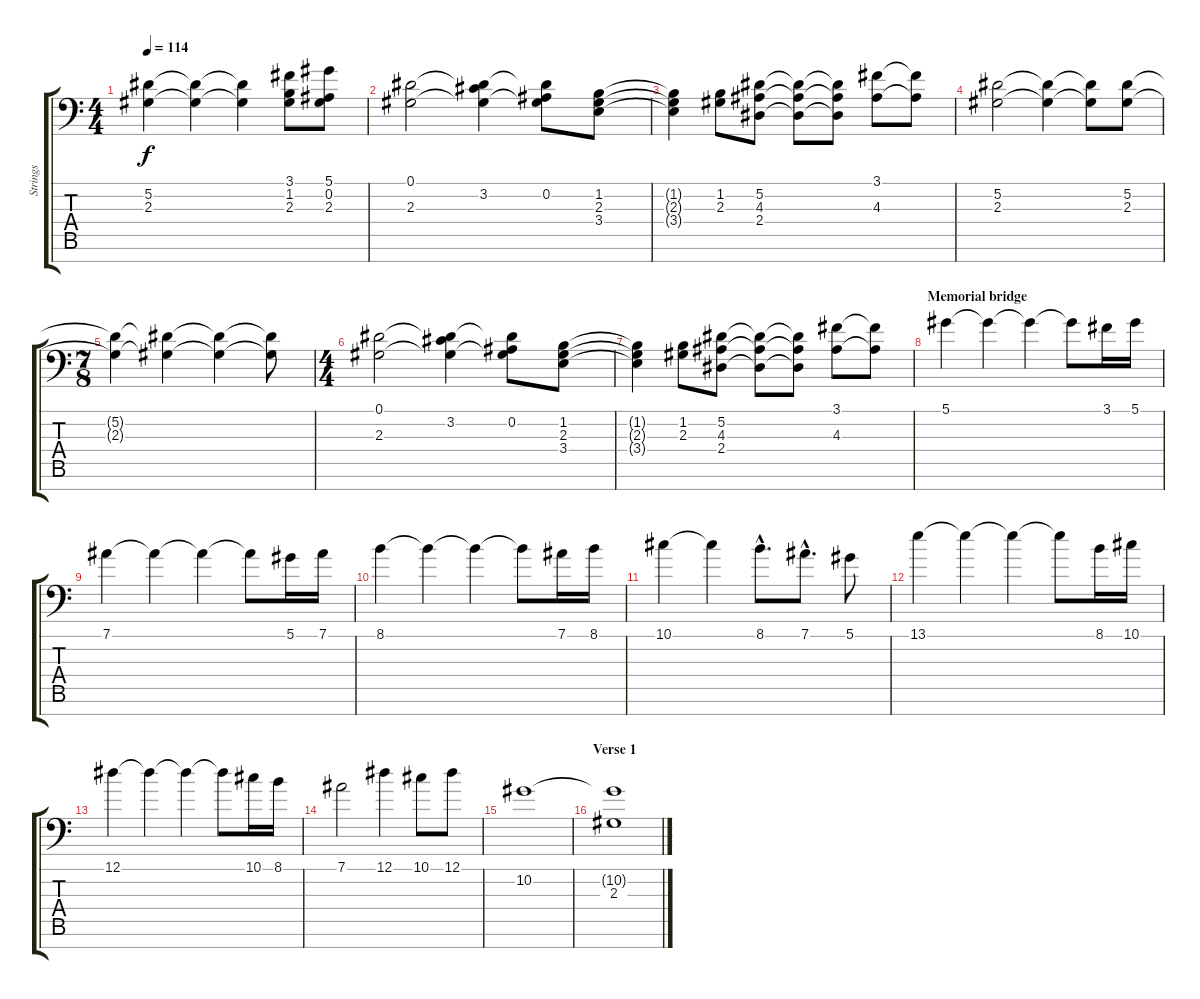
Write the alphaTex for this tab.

\track ("Strings" "Strings") {instrument stringensemble2}
\staff {score tabs}
\tuning (Eb4 Bb3 Gb3 Db3 Ab2 Eb2 Bb1) {hide}
\ts (4 4)
\tempo 114
\clef f4
\ks c
(5.2{t} 2.3{t}).4{dy f} (5.2{t} 2.3{t}).4 (5.2{t} 2.3{t}).4 (3.1 1.2 2.3).8 (5.1 0.2 2.3).8 |
(0.1 2.3).2 (0.1{t} 3.2 2.3{t}).4 (0.1{t} 0.2 2.3{t}).8 (1.2 2.3 3.4).8 |
(1.2{t} 2.3{t} 3.4{t}).4 (1.2 2.3).8 (5.2 4.3 2.4).8 (5.2{t} 4.3{t} 2.4{t}).8 (5.2{t} 4.3{t} 2.4{t}).8 (3.1 4.3).8 (3.1{t} 4.3{t}).8 |
(5.2 2.3).2 (5.2{t} 2.3{t}).4 (5.2{t} 2.3{t}).8 (5.2 2.3).8 |
\ts (7 8)
(5.2{t} 2.3{t}).4 (5.2{t} 2.3{t}).4 (5.2{t} 2.3{t}).4 (5.2{t} 2.3{t}).8 |
\ts (4 4)
(0.1 2.3).2 (0.1{t} 3.2 2.3{t}).4 (0.1{t} 0.2 2.3{t}).8 (1.2 2.3 3.4).8 |
(1.2{t} 2.3{t} 3.4{t}).4 (1.2 2.3).8 (5.2 4.3 2.4).8 (5.2{t} 4.3{t} 2.4{t}).8 (5.2{t} 4.3{t} 2.4{t}).8 (3.1 4.3).8 (3.1{t} 4.3{t}).8 |
\section ("" "Memorial bridge")
5.1.4 5.1{t}.4 5.1{t}.4 5.1{t}.8 3.1.16 5.1.16 |
7.1.4 7.1{t}.4 7.1{t}.4 7.1{t}.8 5.1.16 7.1.16 |
8.1.4 8.1{t}.4 8.1{t}.4 8.1{t}.8 7.1.16 8.1.16 |
10.1.4 10.1{t}.4 8.1{hac}.8{d} 7.1{hac}.8{d} 5.1.8 |
13.1.4 13.1{t}.4 13.1{t}.4 13.1{t}.8 8.1.16 10.1.16 |
12.1.4 12.1{t}.4 12.1{t}.4 12.1{t}.8 10.1.16 8.1.16 |
7.1.2 12.1.4 10.1.8 12.1.8 |
10.2.1 |
\section ("" "Verse 1")
(10.2{t} 2.3).1
